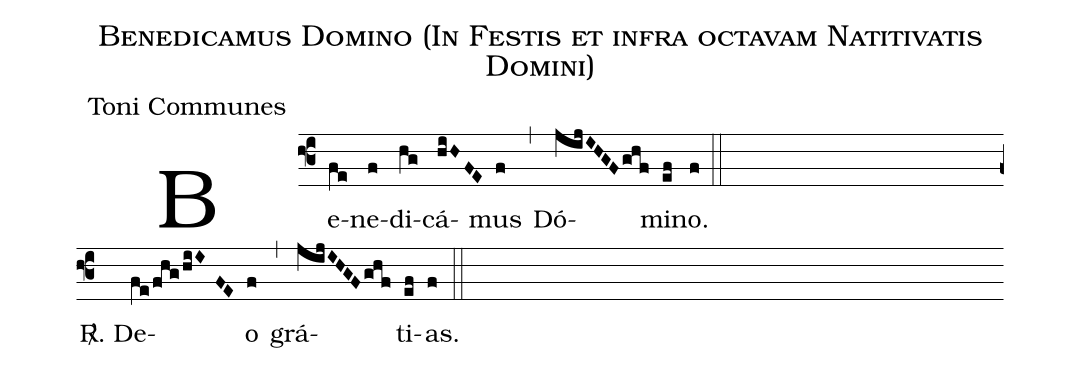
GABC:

name:Benedicamus Domino (In Festis et infra octavam Natitivatis Domini);
office-part:Toni Communes;
%%
(f3)Be(fe)ne(f)di(hg)cá(hiHFE)mus(f) (,) Dó(jijIHGF/ghf)mi(ef)no.(f) (::) (Z) <sp>R/</sp>. De(fe/fhg/hiIFE)o(f) (,) grá(jijIHGF/ghf)ti(ef)as.(f) (::)
